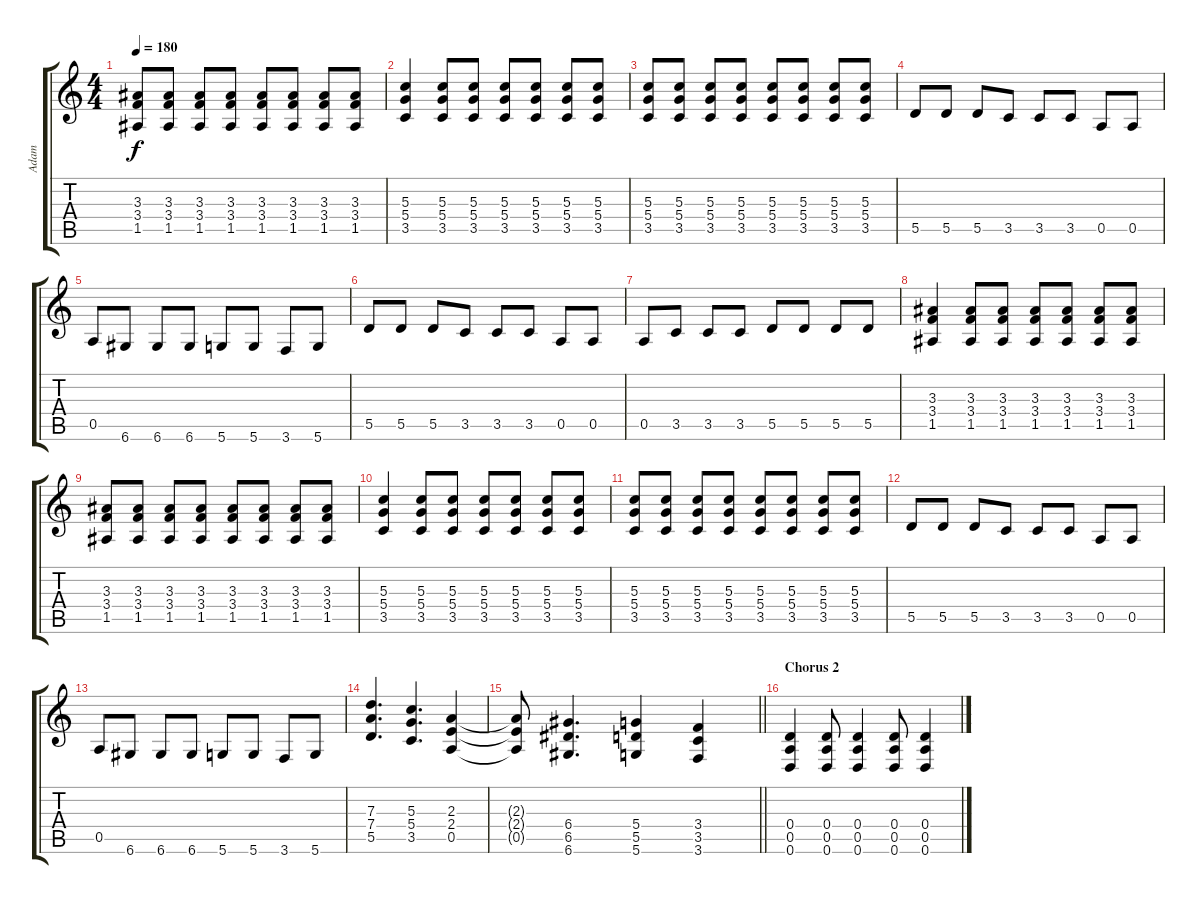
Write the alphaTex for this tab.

\track ("Adam" "Adam") {instrument distortionguitar}
\staff {score tabs}
\tuning (E4 B3 G3 D3 A2 D2) {hide}
\ts (4 4)
\tempo 180
\clef g2
\ks c
(3.3 3.4 1.5).8{dy f} (3.3 3.4 1.5).8 (3.3 3.4 1.5).8 (3.3 3.4 1.5).8 (3.3 3.4 1.5).8 (3.3 3.4 1.5).8 (3.3 3.4 1.5).8 (3.3 3.4 1.5).8 |
(5.3 5.4 3.5).4 (5.3 5.4 3.5).8 (5.3 5.4 3.5).8 (5.3 5.4 3.5).8 (5.3 5.4 3.5).8 (5.3 5.4 3.5).8 (5.3 5.4 3.5).8 |
(5.3 5.4 3.5).8 (5.3 5.4 3.5).8 (5.3 5.4 3.5).8 (5.3 5.4 3.5).8 (5.3 5.4 3.5).8 (5.3 5.4 3.5).8 (5.3 5.4 3.5).8 (5.3 5.4 3.5).8 |
5.5.8 5.5.8 5.5.8 3.5.8 3.5.8 3.5.8 0.5.8 0.5.8 |
0.5.8 6.6.8 6.6.8 6.6.8 5.6.8 5.6.8 3.6.8 5.6.8 |
5.5.8 5.5.8 5.5.8 3.5.8 3.5.8 3.5.8 0.5.8 0.5.8 |
0.5.8 3.5.8 3.5.8 3.5.8 5.5.8 5.5.8 5.5.8 5.5.8 |
(3.3 3.4 1.5).4 (3.3 3.4 1.5).8 (3.3 3.4 1.5).8 (3.3 3.4 1.5).8 (3.3 3.4 1.5).8 (3.3 3.4 1.5).8 (3.3 3.4 1.5).8 |
(3.3 3.4 1.5).8 (3.3 3.4 1.5).8 (3.3 3.4 1.5).8 (3.3 3.4 1.5).8 (3.3 3.4 1.5).8 (3.3 3.4 1.5).8 (3.3 3.4 1.5).8 (3.3 3.4 1.5).8 |
(5.3 5.4 3.5).4 (5.3 5.4 3.5).8 (5.3 5.4 3.5).8 (5.3 5.4 3.5).8 (5.3 5.4 3.5).8 (5.3 5.4 3.5).8 (5.3 5.4 3.5).8 |
(5.3 5.4 3.5).8 (5.3 5.4 3.5).8 (5.3 5.4 3.5).8 (5.3 5.4 3.5).8 (5.3 5.4 3.5).8 (5.3 5.4 3.5).8 (5.3 5.4 3.5).8 (5.3 5.4 3.5).8 |
5.5.8 5.5.8 5.5.8 3.5.8 3.5.8 3.5.8 0.5.8 0.5.8 |
0.5.8 6.6.8 6.6.8 6.6.8 5.6.8 5.6.8 3.6.8 5.6.8 |
(7.3 7.4 5.5).4{d} (5.3 5.4 3.5).4{d} (2.3 2.4 0.5).4 |
\barLineRight lightlight
(2.3{t} 2.4{t} 0.5{t}).8 (6.4 6.5 6.6).4{d} (5.4 5.5 5.6).4 (3.4 3.5 3.6).4 |
\section ("" "Chorus 2")
(0.4 0.5 0.6).4 (0.4 0.5 0.6).8 (0.4 0.5 0.6).4 (0.4 0.5 0.6).8 (0.4 0.5 0.6).4
